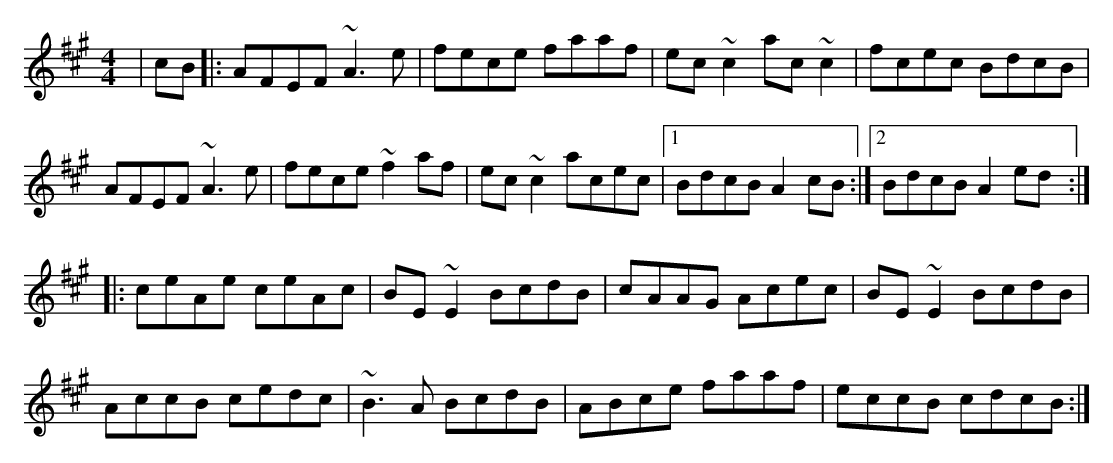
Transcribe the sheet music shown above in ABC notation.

X:1
M:4/4
K:A
|cB|:AFEF ~A3e|fece faaf|ec~c2 ac~c2|fcec BdcB|
AFEF ~A3e|fece ~f2af|ec~c2 acec|1 BdcB A2cB:|2 BdcB A2ed:|
|:ceAe ceAc|BE~E2 BcdB|cAAG Acec|BE~E2 BcdB|
AccB cedc|~B3A BcdB|ABce faaf|eccB cdcB:|
